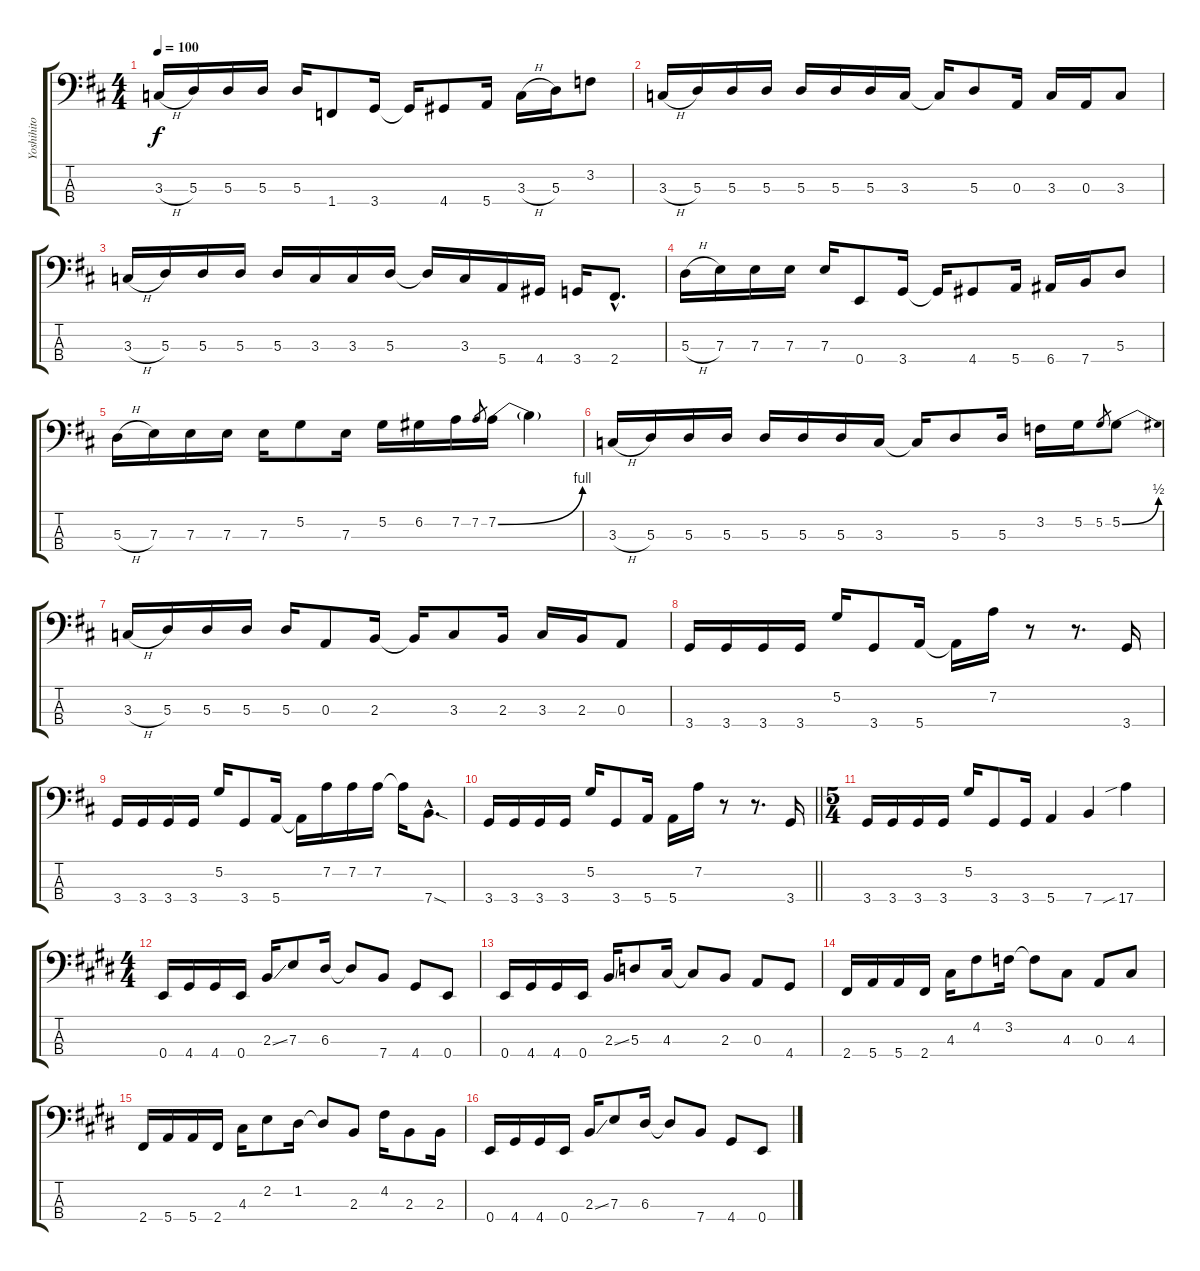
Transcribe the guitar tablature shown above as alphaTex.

\track ("Yoshihito Onda" "Yoshihito ") {instrument electricbasspick}
\staff {score tabs}
\tuning (G2 D2 A1 E1) {hide}
\ts (4 4)
\tempo 100
\clef f4
\ks d
3.3{h}.16{dy f} 5.3.16 5.3.16 5.3.16 5.3.16 1.4.8 3.4.16 3.4{t}.16 4.4.8 5.4.16 3.3{h}.16 5.3.16 3.2.8 |
3.3{h}.16 5.3.16 5.3.16 5.3.16 5.3.16 5.3.16 5.3.16 3.3.16 3.3{t}.16 5.3.8 0.3.16 3.3.16 0.3.16 3.3.8 |
3.3{h}.16 5.3.16 5.3.16 5.3.16 5.3.16 3.3.16 3.3.16 5.3.16 5.3{t}.16 3.3.16 5.4.16 4.4.16 3.4.16 2.4{hac}.8{d} |
5.3{h}.16 7.3.16 7.3.16 7.3.16 7.3.16 0.4.8 3.4.16 3.4{t}.16 4.4.8 5.4.16 6.4.16 7.4.16 5.3.8 |
5.3{h}.16 7.3.16 7.3.16 7.3.16 7.3.16 5.2.8 7.3.16 5.2.16 6.2.16 7.2.16 7.2.8{gr} 7.2{be (bend 0 0 60 4)}.16 7.2{t}.4 |
3.3{h}.16 5.3.16 5.3.16 5.3.16 5.3.16 5.3.16 5.3.16 3.3.16 3.3{t}.16 5.3.8 5.3.16 3.2.16 5.2.16 5.2.8{gr} 5.2{be (bend 0 0 60 2)}.8 |
3.3{h}.16 5.3.16 5.3.16 5.3.16 5.3.16 0.3.8 2.3.16 2.3{t}.16 3.3.8 2.3.16 3.3.16 2.3.16 0.3.8 |
3.4.16 3.4.16 3.4.16 3.4.16 5.2.16 3.4.8 5.4.16 5.4{t}.16 7.2.16 r.8 r.8{d} 3.4.16 |
3.4.16 3.4.16 3.4.16 3.4.16 5.2.16 3.4.8 5.4.16 5.4{t}.16 7.2.16 7.2.16 7.2.16 7.2{t}.16 7.4{sod hac}.8{d} |
\barLineRight lightlight
3.4.16 3.4.16 3.4.16 3.4.16 5.2.16 3.4.8 5.4.16 5.4.16 7.2.16 r.8 r.8{d} 3.4.16 |
\ts (5 4)
3.4.16 3.4.16 3.4.16 3.4.16 5.2.16 3.4.8 3.4.16 5.4.4 7.4.4 17.4{sib}.4 |
\ts (4 4)
\ks e
0.4.16 4.4.16 4.4.16 0.4.16 2.3{ss}.16 7.3.8 6.3.16 6.3{t}.8 7.4.8 4.4.8 0.4.8 |
0.4.16 4.4.16 4.4.16 0.4.16 2.3{ss}.16 5.3.8 4.3.16 4.3{t}.8 2.3.8 0.3.8 4.4.8 |
2.4.16 5.4.16 5.4.16 2.4.16 4.3.16 4.2.8 3.2.16 3.2{t}.8 4.3.8 0.3.8 4.3.8 |
2.4.16 5.4.16 5.4.16 2.4.16 4.3.16 2.2.8 1.2.16 1.2{t}.8 2.3.8 4.2.16 2.3.8 2.3.16 |
0.4.16 4.4.16 4.4.16 0.4.16 2.3{ss}.16 7.3.8 6.3.16 6.3{t}.8 7.4.8 4.4.8 0.4.8
